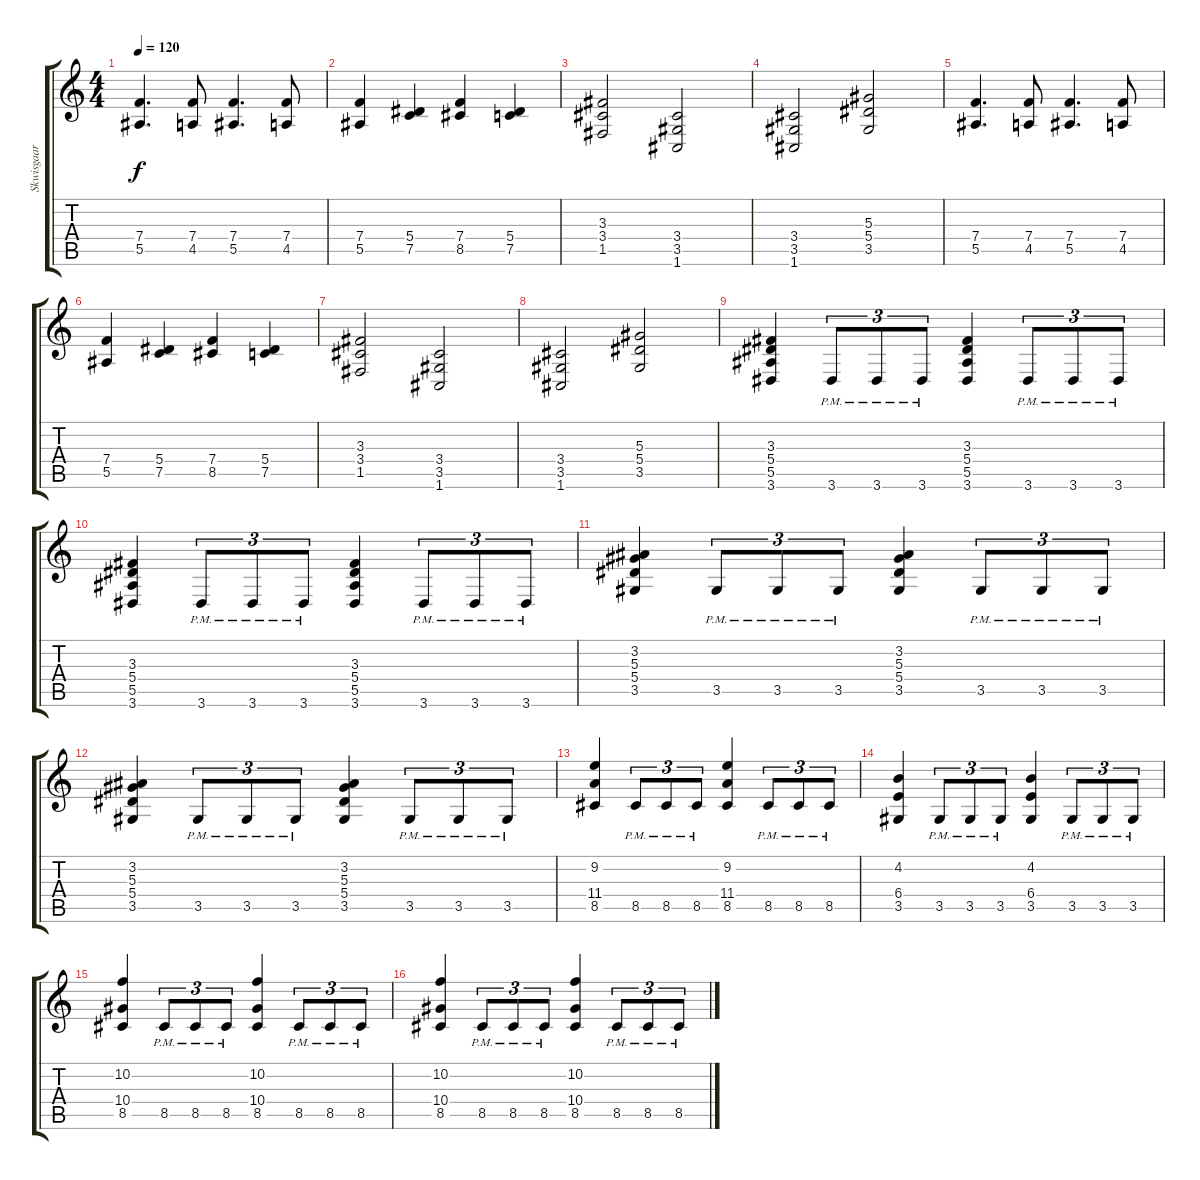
\track ("Skwisgaar " "Skwisgaar ") {instrument distortionguitar}
\staff {score tabs}
\tuning (C4 G3 Eb3 Bb2 F2 C2) {hide}
\ts (4 4)
\tempo 120
\clef g2
\ks c
(7.4 5.5).4{d dy f} (7.4 4.5).8 (7.4 5.5).4{d} (7.4 4.5).8 |
(7.4 5.5).4 (5.4 7.5).4 (7.4 8.5).4 (5.4 7.5).4 |
(3.3 3.4 1.5).2 (3.4 3.5 1.6).2 |
(3.4 3.5 1.6).2 (5.3 5.4 3.5).2 |
(7.4 5.5).4{d} (7.4 4.5).8 (7.4 5.5).4{d} (7.4 4.5).8 |
(7.4 5.5).4 (5.4 7.5).4 (7.4 8.5).4 (5.4 7.5).4 |
(3.3 3.4 1.5).2 (3.4 3.5 1.6).2 |
(3.4 3.5 1.6).2 (5.3 5.4 3.5).2 |
(3.3 5.4 5.5 3.6).4 3.6{pm}.8{tu (3 2)} 3.6{pm}.8{tu (3 2)} 3.6{pm}.8{tu (3 2)} (3.3 5.4 5.5 3.6).4 3.6{pm}.8{tu (3 2)} 3.6{pm}.8{tu (3 2)} 3.6{pm}.8{tu (3 2)} |
(3.3 5.4 5.5 3.6).4 3.6{pm}.8{tu (3 2)} 3.6{pm}.8{tu (3 2)} 3.6{pm}.8{tu (3 2)} (3.3 5.4 5.5 3.6).4 3.6{pm}.8{tu (3 2)} 3.6{pm}.8{tu (3 2)} 3.6{pm}.8{tu (3 2)} |
(3.2 5.3 5.4 3.5).4 3.5{pm}.8{tu (3 2)} 3.5{pm}.8{tu (3 2)} 3.5{pm}.8{tu (3 2)} (3.2 5.3 5.4 3.5).4 3.5{pm}.8{tu (3 2)} 3.5{pm}.8{tu (3 2)} 3.5{pm}.8{tu (3 2)} |
(3.2 5.3 5.4 3.5).4 3.5{pm}.8{tu (3 2)} 3.5{pm}.8{tu (3 2)} 3.5{pm}.8{tu (3 2)} (3.2 5.3 5.4 3.5).4 3.5{pm}.8{tu (3 2)} 3.5{pm}.8{tu (3 2)} 3.5{pm}.8{tu (3 2)} |
(9.2 11.4 8.5).4 8.5{pm}.8{tu (3 2)} 8.5{pm}.8{tu (3 2)} 8.5{pm}.8{tu (3 2)} (9.2 11.4 8.5).4 8.5{pm}.8{tu (3 2)} 8.5{pm}.8{tu (3 2)} 8.5{pm}.8{tu (3 2)} |
(4.2 6.4 3.5).4 3.5{pm}.8{tu (3 2)} 3.5{pm}.8{tu (3 2)} 3.5{pm}.8{tu (3 2)} (4.2 6.4 3.5).4 3.5{pm}.8{tu (3 2)} 3.5{pm}.8{tu (3 2)} 3.5{pm}.8{tu (3 2)} |
(10.2 10.4 8.5).4 8.5{pm}.8{tu (3 2)} 8.5{pm}.8{tu (3 2)} 8.5{pm}.8{tu (3 2)} (10.2 10.4 8.5).4 8.5{pm}.8{tu (3 2)} 8.5{pm}.8{tu (3 2)} 8.5{pm}.8{tu (3 2)} |
(10.2 10.4 8.5).4 8.5{pm}.8{tu (3 2)} 8.5{pm}.8{tu (3 2)} 8.5{pm}.8{tu (3 2)} (10.2 10.4 8.5).4 8.5{pm}.8{tu (3 2)} 8.5{pm}.8{tu (3 2)} 8.5{pm}.8{tu (3 2)}
